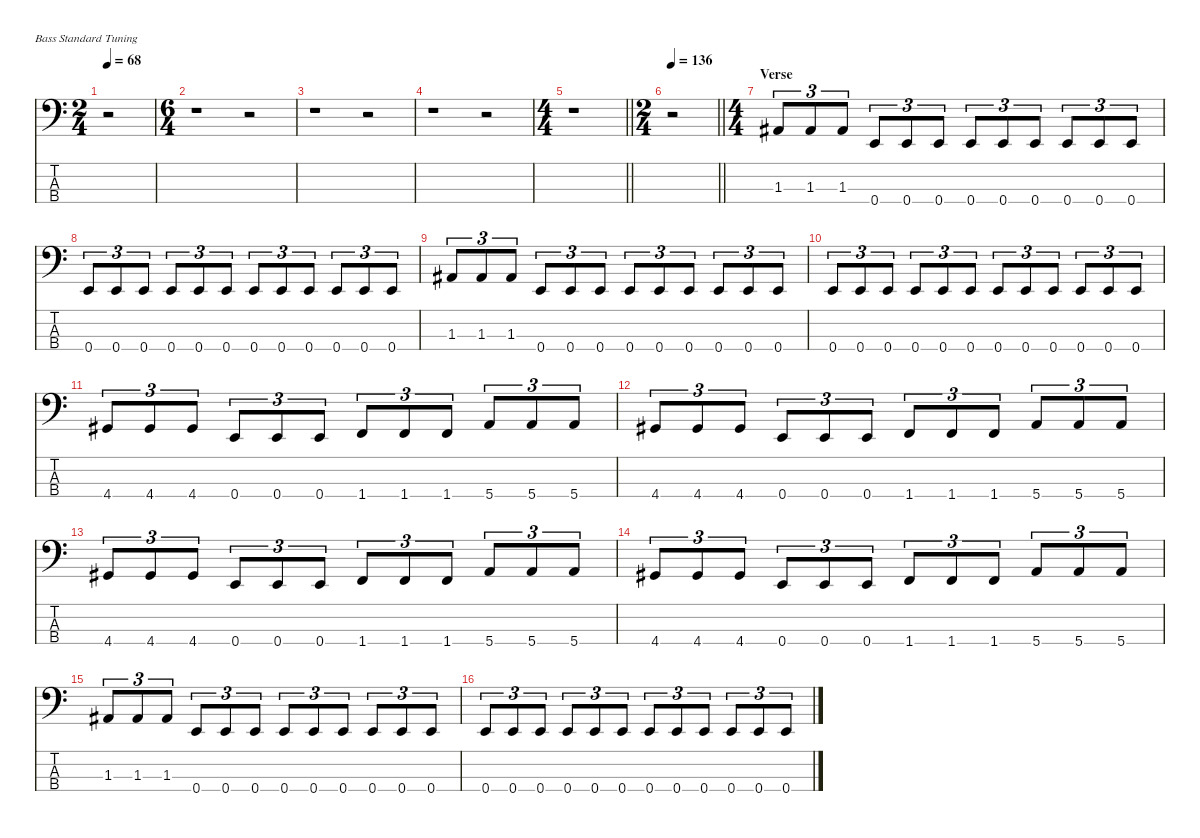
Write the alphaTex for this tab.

\defaultSystemsLayout 4
\hideDynamics
\bracketExtendMode nobrackets
\singleTrackTrackNamePolicy hidden
\multiTrackTrackNamePolicy hidden
\firstSystemTrackNameMode fullname
\firstSystemTrackNameOrientation horizontal
\otherSystemsTrackNameOrientation horizontal
\track ("Bass" "el.bs.") {instrument electricbassfinger}
\staff {score tabs}
\tuning (G2 D2 A1 E1)
\ts (2 4)
\beaming (8 2 2)
\tempo 68
\clef f4
\ks c
r.2{dy f instrument electricbassfinger beam Down} |
\ts (6 4)
\beaming (8 6 6)
r.1{beam Down} r.2{beam Down} |
r.1{beam Down} r.2{beam Down} |
r.1{beam Down} r.2{beam Down} |
\ts (4 4)
\beaming (8 2 2 2 2)
\barLineRight lightlight
r.1{beam Down} |
\ts (2 4)
\beaming (8 2 2)
\tempo 136
\barLineRight lightlight
r.2{beam Down} |
\ts (4 4)
\beaming (8 2 2 2 2)
\section ("" "Verse")
1.3{acc #}.8{tu (3 2) beam Up} 1.3{acc #}.8{tu (3 2) beam Up} 1.3{acc #}.8{tu (3 2) beam Up} 0.4.8{tu (3 2) beam Up} 0.4.8{tu (3 2) beam Up} 0.4.8{tu (3 2) beam Up} 0.4.8{tu (3 2) beam Up} 0.4.8{tu (3 2) beam Up} 0.4.8{tu (3 2) beam Up} 0.4.8{tu (3 2) beam Up} 0.4.8{tu (3 2) beam Up} 0.4.8{tu (3 2) beam Up} |
0.4.8{tu (3 2) beam Up} 0.4.8{tu (3 2) beam Up} 0.4.8{tu (3 2) beam Up} 0.4.8{tu (3 2) beam Up} 0.4.8{tu (3 2) beam Up} 0.4.8{tu (3 2) beam Up} 0.4.8{tu (3 2) beam Up} 0.4.8{tu (3 2) beam Up} 0.4.8{tu (3 2) beam Up} 0.4.8{tu (3 2) beam Up} 0.4.8{tu (3 2) beam Up} 0.4.8{tu (3 2) beam Up} |
1.3{acc #}.8{tu (3 2) beam Up} 1.3{acc #}.8{tu (3 2) beam Up} 1.3{acc #}.8{tu (3 2) beam Up} 0.4.8{tu (3 2) beam Up} 0.4.8{tu (3 2) beam Up} 0.4.8{tu (3 2) beam Up} 0.4.8{tu (3 2) beam Up} 0.4.8{tu (3 2) beam Up} 0.4.8{tu (3 2) beam Up} 0.4.8{tu (3 2) beam Up} 0.4.8{tu (3 2) beam Up} 0.4.8{tu (3 2) beam Up} |
0.4.8{tu (3 2) beam Up} 0.4.8{tu (3 2) beam Up} 0.4.8{tu (3 2) beam Up} 0.4.8{tu (3 2) beam Up} 0.4.8{tu (3 2) beam Up} 0.4.8{tu (3 2) beam Up} 0.4.8{tu (3 2) beam Up} 0.4.8{tu (3 2) beam Up} 0.4.8{tu (3 2) beam Up} 0.4.8{tu (3 2) beam Up} 0.4.8{tu (3 2) beam Up} 0.4.8{tu (3 2) beam Up} |
4.4{acc #}.8{tu (3 2) beam Up} 4.4{acc #}.8{tu (3 2) beam Up} 4.4{acc #}.8{tu (3 2) beam Up} 0.4.8{tu (3 2) beam Up} 0.4.8{tu (3 2) beam Up} 0.4.8{tu (3 2) beam Up} 1.4.8{tu (3 2) beam Up} 1.4.8{tu (3 2) beam Up} 1.4.8{tu (3 2) beam Up} 5.4.8{tu (3 2) beam Up} 5.4.8{tu (3 2) beam Up} 5.4.8{tu (3 2) beam Up} |
4.4{acc #}.8{tu (3 2) beam Up} 4.4{acc #}.8{tu (3 2) beam Up} 4.4{acc #}.8{tu (3 2) beam Up} 0.4.8{tu (3 2) beam Up} 0.4.8{tu (3 2) beam Up} 0.4.8{tu (3 2) beam Up} 1.4.8{tu (3 2) beam Up} 1.4.8{tu (3 2) beam Up} 1.4.8{tu (3 2) beam Up} 5.4.8{tu (3 2) beam Up} 5.4.8{tu (3 2) beam Up} 5.4.8{tu (3 2) beam Up} |
4.4{acc #}.8{tu (3 2) beam Up} 4.4{acc #}.8{tu (3 2) beam Up} 4.4{acc #}.8{tu (3 2) beam Up} 0.4.8{tu (3 2) beam Up} 0.4.8{tu (3 2) beam Up} 0.4.8{tu (3 2) beam Up} 1.4.8{tu (3 2) beam Up} 1.4.8{tu (3 2) beam Up} 1.4.8{tu (3 2) beam Up} 5.4.8{tu (3 2) beam Up} 5.4.8{tu (3 2) beam Up} 5.4.8{tu (3 2) beam Up} |
4.4{acc #}.8{tu (3 2) beam Up} 4.4{acc #}.8{tu (3 2) beam Up} 4.4{acc #}.8{tu (3 2) beam Up} 0.4.8{tu (3 2) beam Up} 0.4.8{tu (3 2) beam Up} 0.4.8{tu (3 2) beam Up} 1.4.8{tu (3 2) beam Up} 1.4.8{tu (3 2) beam Up} 1.4.8{tu (3 2) beam Up} 5.4.8{tu (3 2) beam Up} 5.4.8{tu (3 2) beam Up} 5.4.8{tu (3 2) beam Up} |
1.3{acc #}.8{tu (3 2) beam Up} 1.3{acc #}.8{tu (3 2) beam Up} 1.3{acc #}.8{tu (3 2) beam Up} 0.4.8{tu (3 2) beam Up} 0.4.8{tu (3 2) beam Up} 0.4.8{tu (3 2) beam Up} 0.4.8{tu (3 2) beam Up} 0.4.8{tu (3 2) beam Up} 0.4.8{tu (3 2) beam Up} 0.4.8{tu (3 2) beam Up} 0.4.8{tu (3 2) beam Up} 0.4.8{tu (3 2) beam Up} |
0.4.8{tu (3 2) beam Up} 0.4.8{tu (3 2) beam Up} 0.4.8{tu (3 2) beam Up} 0.4.8{tu (3 2) beam Up} 0.4.8{tu (3 2) beam Up} 0.4.8{tu (3 2) beam Up} 0.4.8{tu (3 2) beam Up} 0.4.8{tu (3 2) beam Up} 0.4.8{tu (3 2) beam Up} 0.4.8{tu (3 2) beam Up} 0.4.8{tu (3 2) beam Up} 0.4.8{tu (3 2) beam Up}
